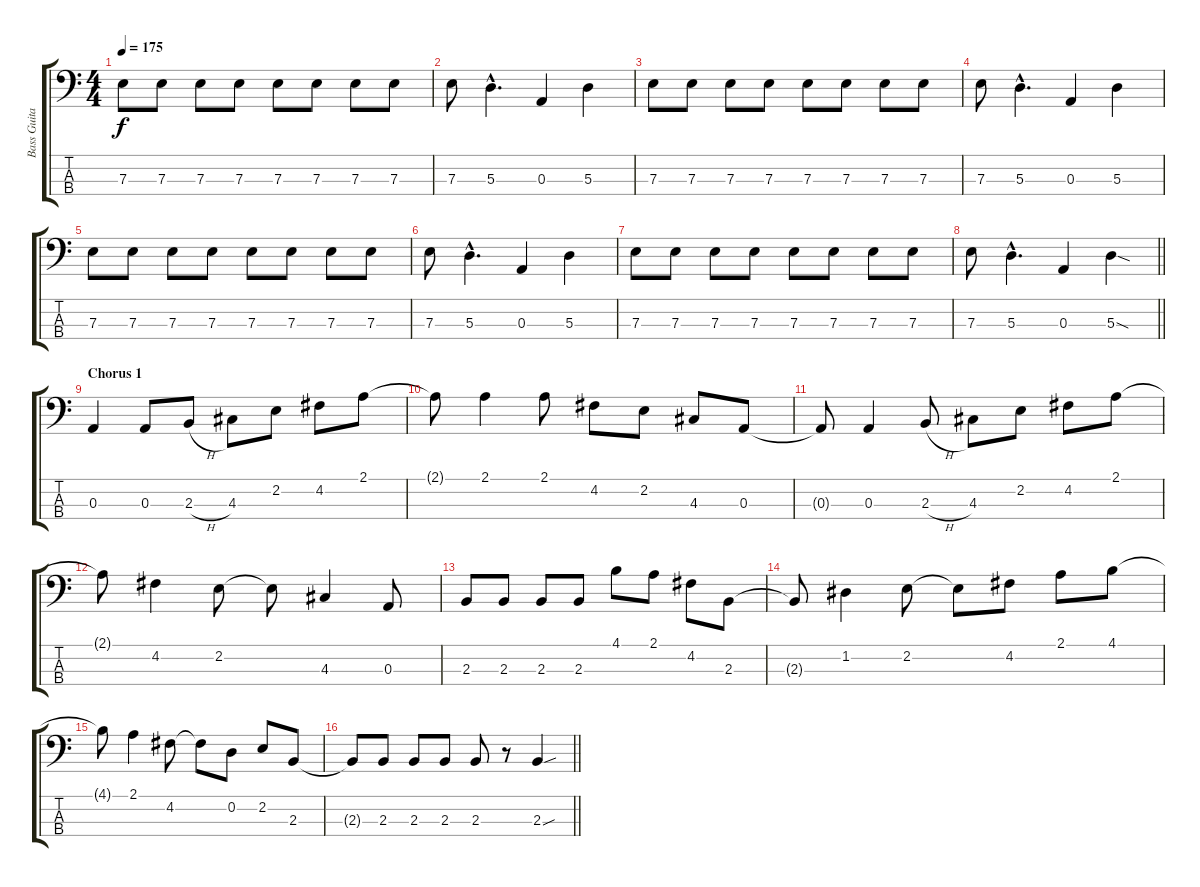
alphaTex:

\track ("Bass Guitar" "Bass Guita") {instrument electricbassfinger}
\staff {score tabs}
\tuning (G2 D2 A1 E1) {hide}
\ts (4 4)
\tempo 175
\clef f4
\ks c
7.3.8{dy f} 7.3.8 7.3.8 7.3.8 7.3.8 7.3.8 7.3.8 7.3.8 |
7.3.8 5.3{hac}.4{d} 0.3.4 5.3.4 |
7.3.8 7.3.8 7.3.8 7.3.8 7.3.8 7.3.8 7.3.8 7.3.8 |
7.3.8 5.3{hac}.4{d} 0.3.4 5.3.4 |
7.3.8 7.3.8 7.3.8 7.3.8 7.3.8 7.3.8 7.3.8 7.3.8 |
7.3.8 5.3{hac}.4{d} 0.3.4 5.3.4 |
7.3.8 7.3.8 7.3.8 7.3.8 7.3.8 7.3.8 7.3.8 7.3.8 |
\barLineRight lightlight
7.3.8 5.3{hac}.4{d} 0.3.4 5.3{sod}.4 |
\section ("" "Chorus 1")
0.3.4 0.3.8 2.3{h}.8 4.3.8 2.2.8 4.2.8 2.1.8 |
2.1{t}.8 2.1.4 2.1.8 4.2.8 2.2.8 4.3.8 0.3.8 |
0.3{t}.8 0.3.4 2.3{h}.8 4.3.8 2.2.8 4.2.8 2.1.8 |
2.1{t}.8 4.2.4 2.2.8 2.2{t}.8 4.3.4 0.3.8 |
2.3.8 2.3.8 2.3.8 2.3.8 4.1.8 2.1.8 4.2.8 2.3.8 |
2.3{t}.8 1.2.4 2.2.8 2.2{t}.8 4.2.8 2.1.8 4.1.8 |
4.1{t}.8 2.1.4 4.2.8 4.2{t}.8 0.2.8 2.2.8 2.3.8 |
\barLineRight lightlight
2.3{t}.8 2.3.8 2.3.8 2.3.8 2.3.8 r.8 2.3{sou}.4
